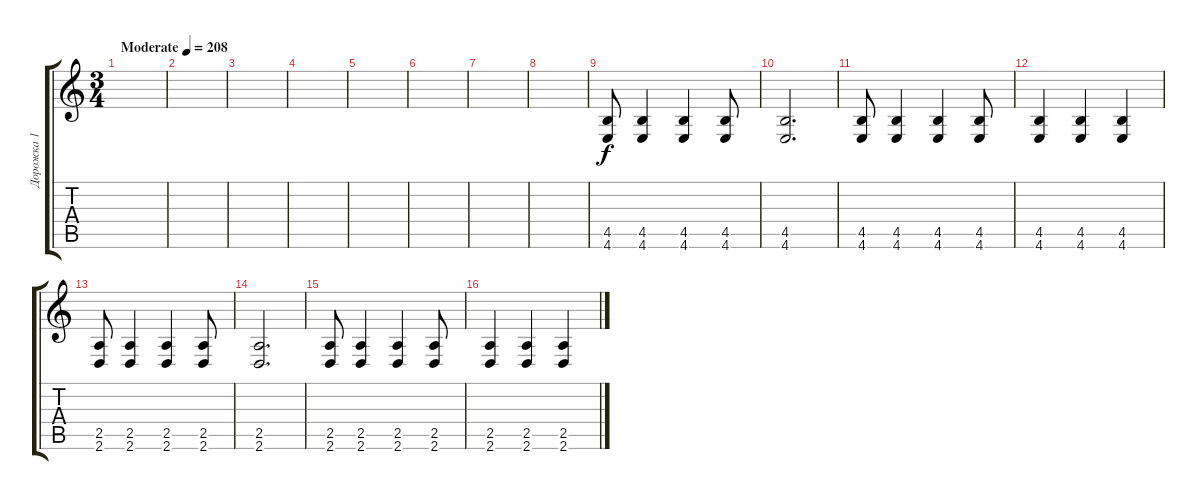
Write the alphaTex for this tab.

\track ("Дорожка 1" "Дорожка 1") {instrument distortionguitar}
\staff {score tabs}
\tuning (D4 A3 F3 C3 G2 C2) {hide}
\ts (3 4)
\tempo (208 "Moderate")
\clef g2
\ks c
|
|
|
|
|
|
|
|
(4.5 4.6).8 (4.5 4.6).4 (4.5 4.6).4 (4.5 4.6).8 |
(4.5 4.6).2{d} |
(4.5 4.6).8 (4.5 4.6).4 (4.5 4.6).4 (4.5 4.6).8 |
(4.5 4.6).4 (4.5 4.6).4 (4.5 4.6).4 |
(2.5 2.6).8 (2.5 2.6).4 (2.5 2.6).4 (2.5 2.6).8 |
(2.5 2.6).2{d} |
(2.5 2.6).8 (2.5 2.6).4 (2.5 2.6).4 (2.5 2.6).8 |
(2.5 2.6).4 (2.5 2.6).4 (2.5 2.6).4
